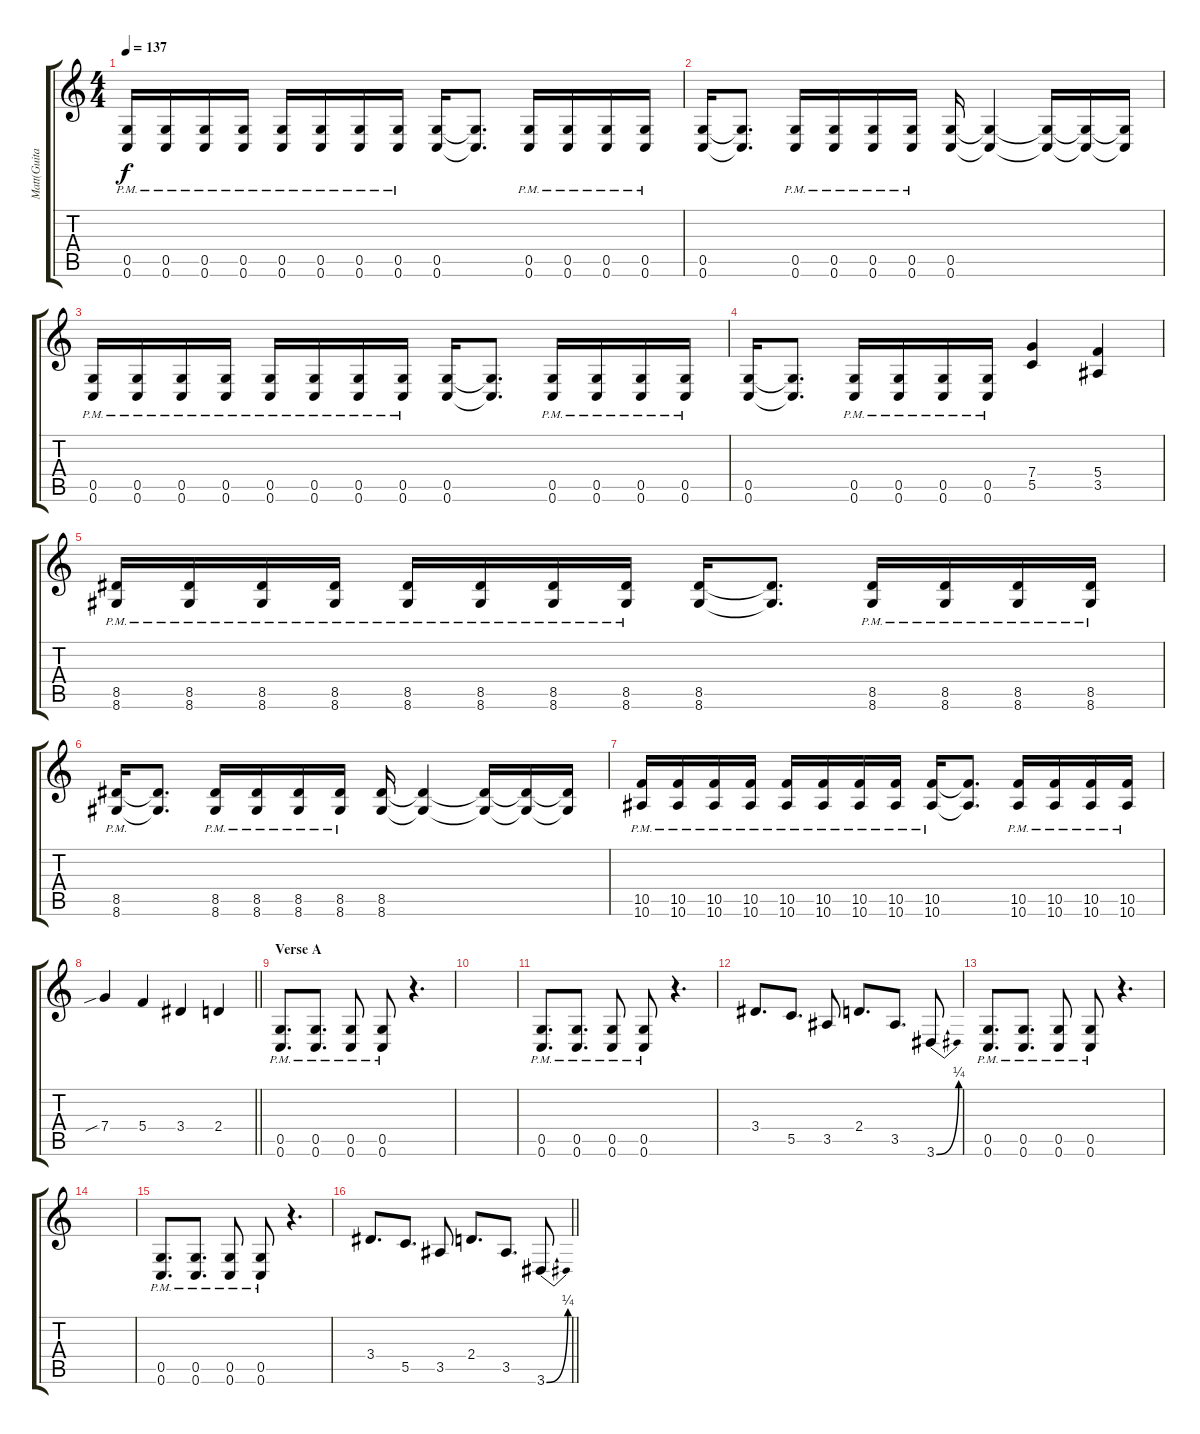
\track ("Matt(Guitar)" "Matt(Guita") {instrument distortionguitar}
\staff {score tabs}
\tuning (D4 A3 F3 C3 G2 C2) {hide}
\ts (4 4)
\tempo 137
\clef g2
\ks c
(0.5{pm} 0.6{pm}).16{dy f instrument distortionguitar} (0.5{pm} 0.6{pm}).16 (0.5{pm} 0.6{pm}).16 (0.5{pm} 0.6{pm}).16 (0.5{pm} 0.6{pm}).16 (0.5{pm} 0.6{pm}).16 (0.5{pm} 0.6{pm}).16 (0.5{pm} 0.6{pm}).16 (0.5 0.6).16 (0.5{t} 0.6{t}).8{d} (0.5{pm} 0.6{pm}).16 (0.5{pm} 0.6{pm}).16 (0.5{pm} 0.6{pm}).16 (0.5{pm} 0.6{pm}).16 |
(0.5 0.6).16 (0.5{t} 0.6{t}).8{d} (0.5{pm} 0.6{pm}).16 (0.5{pm} 0.6{pm}).16 (0.5{pm} 0.6{pm}).16 (0.5{pm} 0.6{pm}).16 (0.5 0.6).16 (0.5{t} 0.6{t}).4 (0.5{t} 0.6{t}).16 (0.5{t} 0.6{t}).16 (0.5{t} 0.6{t}).16 |
(0.5{pm} 0.6{pm}).16 (0.5{pm} 0.6{pm}).16 (0.5{pm} 0.6{pm}).16 (0.5{pm} 0.6{pm}).16 (0.5{pm} 0.6{pm}).16 (0.5{pm} 0.6{pm}).16 (0.5{pm} 0.6{pm}).16 (0.5{pm} 0.6{pm}).16 (0.5 0.6).16 (0.5{t} 0.6{t}).8{d} (0.5{pm} 0.6{pm}).16 (0.5{pm} 0.6{pm}).16 (0.5{pm} 0.6{pm}).16 (0.5{pm} 0.6{pm}).16 |
(0.5 0.6).16 (0.5{t} 0.6{t}).8{d} (0.5{pm} 0.6{pm}).16 (0.5{pm} 0.6{pm}).16 (0.5{pm} 0.6{pm}).16 (0.5{pm} 0.6{pm}).16 (7.4 5.5).4 (5.4 3.5).4 |
(8.5{pm} 8.6{pm}).16 (8.5{pm} 8.6{pm}).16 (8.5{pm} 8.6{pm}).16 (8.5{pm} 8.6{pm}).16 (8.5{pm} 8.6{pm}).16 (8.5{pm} 8.6{pm}).16 (8.5{pm} 8.6{pm}).16 (8.5{pm} 8.6{pm}).16 (8.5 8.6).16 (8.5{t} 8.6{t}).8{d} (8.5{pm} 8.6{pm}).16 (8.5{pm} 8.6{pm}).16 (8.5{pm} 8.6{pm}).16 (8.5{pm} 8.6{pm}).16 |
(8.5{pm} 8.6{pm}).16 (8.5{t} 8.6{t}).8{d} (8.5{pm} 8.6{pm}).16 (8.5{pm} 8.6{pm}).16 (8.5{pm} 8.6{pm}).16 (8.5{pm} 8.6{pm}).16 (8.5 8.6).16 (8.5{t} 8.6{t}).4 (8.5{t} 8.6{t}).16 (8.5{t} 8.6{t}).16 (8.5{t} 8.6{t}).16 |
(10.5{pm} 10.6{pm}).16 (10.5{pm} 10.6{pm}).16 (10.5{pm} 10.6{pm}).16 (10.5{pm} 10.6{pm}).16 (10.5{pm} 10.6{pm}).16 (10.5{pm} 10.6{pm}).16 (10.5{pm} 10.6{pm}).16 (10.5{pm} 10.6{pm}).16 (10.5{pm} 10.6{pm}).16 (10.5{t} 10.6{t}).8{d} (10.5{pm} 10.6{pm}).16 (10.5{pm} 10.6{pm}).16 (10.5{pm} 10.6{pm}).16 (10.5{pm} 10.6{pm}).16 |
\barLineRight lightlight
7.4{sib}.4 5.4.4 3.4.4 2.4.4 |
\section ("" "Verse A")
(0.5{pm} 0.6{pm}).8{d} (0.5{pm} 0.6{pm}).8{d} (0.5{pm} 0.6{pm}).8 (0.5{pm} 0.6{pm}).8 r.4{d} |
|
(0.5{pm} 0.6{pm}).8{d} (0.5{pm} 0.6{pm}).8{d} (0.5{pm} 0.6{pm}).8 (0.5{pm} 0.6{pm}).8 r.4{d} |
3.4.8{d} 5.5.8{d} 3.5.8 2.4.8{d} 3.5.8{d} 3.6{be (bend 0 0 60 1)}.8 |
(0.5{pm} 0.6{pm}).8{d} (0.5{pm} 0.6{pm}).8{d} (0.5{pm} 0.6{pm}).8 (0.5{pm} 0.6{pm}).8 r.4{d} |
|
(0.5{pm} 0.6{pm}).8{d} (0.5{pm} 0.6{pm}).8{d} (0.5{pm} 0.6{pm}).8 (0.5{pm} 0.6{pm}).8 r.4{d} |
\barLineRight lightlight
3.4.8{d} 5.5.8{d} 3.5.8 2.4.8{d} 3.5.8{d} 3.6{be (bend 0 0 60 1)}.8
